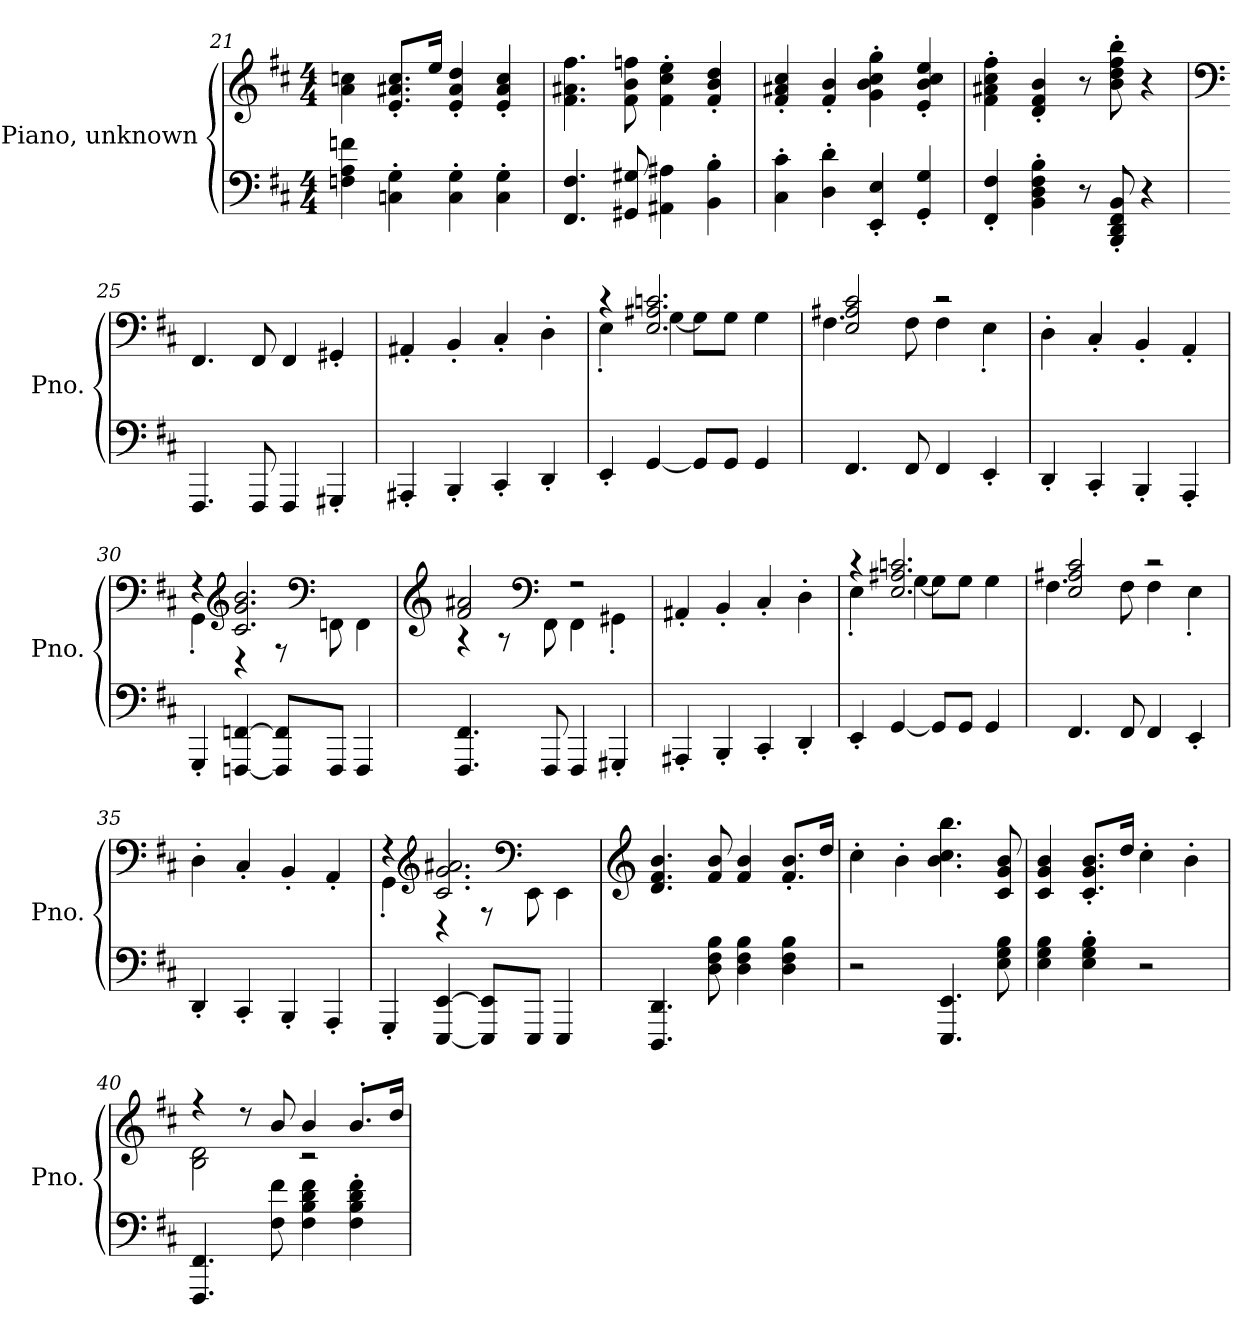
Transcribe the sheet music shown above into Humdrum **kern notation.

**kern	**kern
*part1	*part1
*staff2	*staff1
*I"Piano, unknown	*
*I'Pno.	*
*clefF4	*clefG2
*k[f#c#]	*k[f#c#]
*M4/4	*M4/4
=21	=21
4Fn\ 4A\ 4fn\	4a\ 4ccn\
4Cn\' 4G\'	8.e/' 8.a#X/' 8.cc/'L
.	16ee/Jk
4C\' 4G\'	4e/' 4a#/' 4dd/'
4C\' 4G\'	4e/' 4a#/' 4cc/'
=22	=22
4.FF#/ 4.F#/	4.f#\ 4.a#X\ 4.ff#\
8GG#X/ 8G#X/	8f#\ 8b\ 8ffn\
4AA#X\ 4A#X\	4f#\' 4cc#\' 4ee\'
4BB\' 4B\'	4f#/' 4b/' 4dd/'
=23	=23
4C#\' 4c#\'	4f#/' 4a#X/' 4cc#/'
4D\' 4d\'	4f#/' 4b/'
4EE/' 4E/'	4g\' 4b\' 4cc#\' 4gg\'
4GG/' 4G/'	4e/' 4b/' 4cc#/' 4ee/'
!!LO:LB:g=z
=24	=24
4FF#/' 4F#/'	4f#\' 4a#X\' 4cc#\' 4ff#\'
4BB\' 4D\' 4F#\' 4B\'	4d/' 4f#/' 4b/'
8r	8r
8BBB/' 8DD/' 8FF#/' 8BB/'	8b\' 8dd\' 8ff#\' 8bb\'
4r	4r
=25	=25
*	*clefF4
4.FFF#/	4.FF#/
8FFF#/	8FF#/
4FFF#/	4FF#/
4GGG#X'/	4GG#X'/
=26	=26
4AAA#X'/	4AA#X'/
4BBB'/	4BB'/
4CC#'/	4C#'/
4DD'/	4D'\
=27	=27
*	*^
4EE'/	4r	4E'\
[4GG/	2.E/ 2.A#X/ 2.cn/	[4G\
8GG/L]	.	8G\L]
8GG/J	.	8G\J
4GG/	.	4G\
=28	=28	=28
4.FF#/	2E/ 2A#X/ 2c#/	4.F#\
8FF#/	.	8F#\
4FF#/	2r	4F#\
4EE'/	.	4E'\
*	*v	*v
!!LO:LB:g=z
=29	=29
4DD'/	4D'\
4CC#'/	4C#'/
4BBB'/	4BB'/
4AAA'/	4AA'/
=30	=30
*	*^
4GGG'/	4r	4GG'\
*	*clefG2	*
[4FFFn/ [4FFn/	2.c#/ 2.g/ 2.b/	4r
8FFF/] 8FF/]L	.	8r
*	*clefF4	*
8FFF/J	.	8FFn\
4FFF/	.	4FF\
=31	=31	=31
*	*clefG2	*
4.FFF#/ 4.FF#/	2f#/ 2a#X/	4r
.	.	8r
*	*clefF4	*
8FFF#/	.	8FF#\
4FFF#/	2r	4FF#\
4GGG#X'/	.	4GG#X'\
*	*v	*v
=32	=32
4AAA#X'/	4AA#X'/
4BBB'/	4BB'/
4CC#'/	4C#'/
4DD'/	4D'\
=33	=33
*	*^
4EE'/	4r	4E'\
[4GG/	2.E/ 2.A#X/ 2.cn/	[4G\
8GG/L]	.	8G\L]
8GG/J	.	8G\J
4GG/	.	4G\
!!LO:PB:g=z	!!
=34	=34	=34
4.FF#/	2E/ 2A#X/ 2c#/	4.F#\
8FF#/	.	8F#\
4FF#/	2r	4F#\
4EE'/	.	4E'\
*	*v	*v
=35	=35
4DD'/	4D'\
4CC#'/	4C#'/
4BBB'/	4BB'/
4AAA'/	4AA'/
=36	=36
*	*^
4GGG'/	4r	4GG'\
*	*clefG2	*
[4EEE/ [4EE/	2.c#/ 2.g/ 2.a#X/	4r
8EEE/] 8EE/]L	.	8r
*	*clefF4	*
8EEE/J	.	8EE\
4EEE/	.	4EE\
*	*v	*v
=37	=37
*	*clefG2
4.DDD/ 4.DD/	4.d/ 4.f#/ 4.b/
8D\ 8F#\ 8B\	8f#/ 8b/
4D\ 4F#\ 4B\	4f#/ 4b/
4D\ 4F#\ 4B\	8.f#/' 8.b/'L
.	16dd/Jk
=38	=38
2r	4cc#'\
.	4b'\
4.EEE/ 4.EE/	4.b\ 4.cc#\ 4.bb\
8E\ 8G\ 8B\	8c#/ 8g/ 8b/
!!LO:LB:g=z
=39	=39
4E\ 4G\ 4B\	4c#/ 4g/ 4b/
4E\' 4G\' 4B\'	8.c#/' 8.g/' 8.b/'L
.	16dd/Jk
2r	4cc#'\
.	4b'\
=40	=40
*	*^
4.FFF#/ 4.FF#/	4r	2B\ 2d\
.	8r	.
8F#\ 8f#\	8b/	.
4F#\ 4B\ 4d\ 4f#\	4b/	2r
4F#\' 4B\' 4d\' 4f#\'	8.b'/L	.
.	16dd/Jk	.
*	*v	*v
=	=
*-	*-
